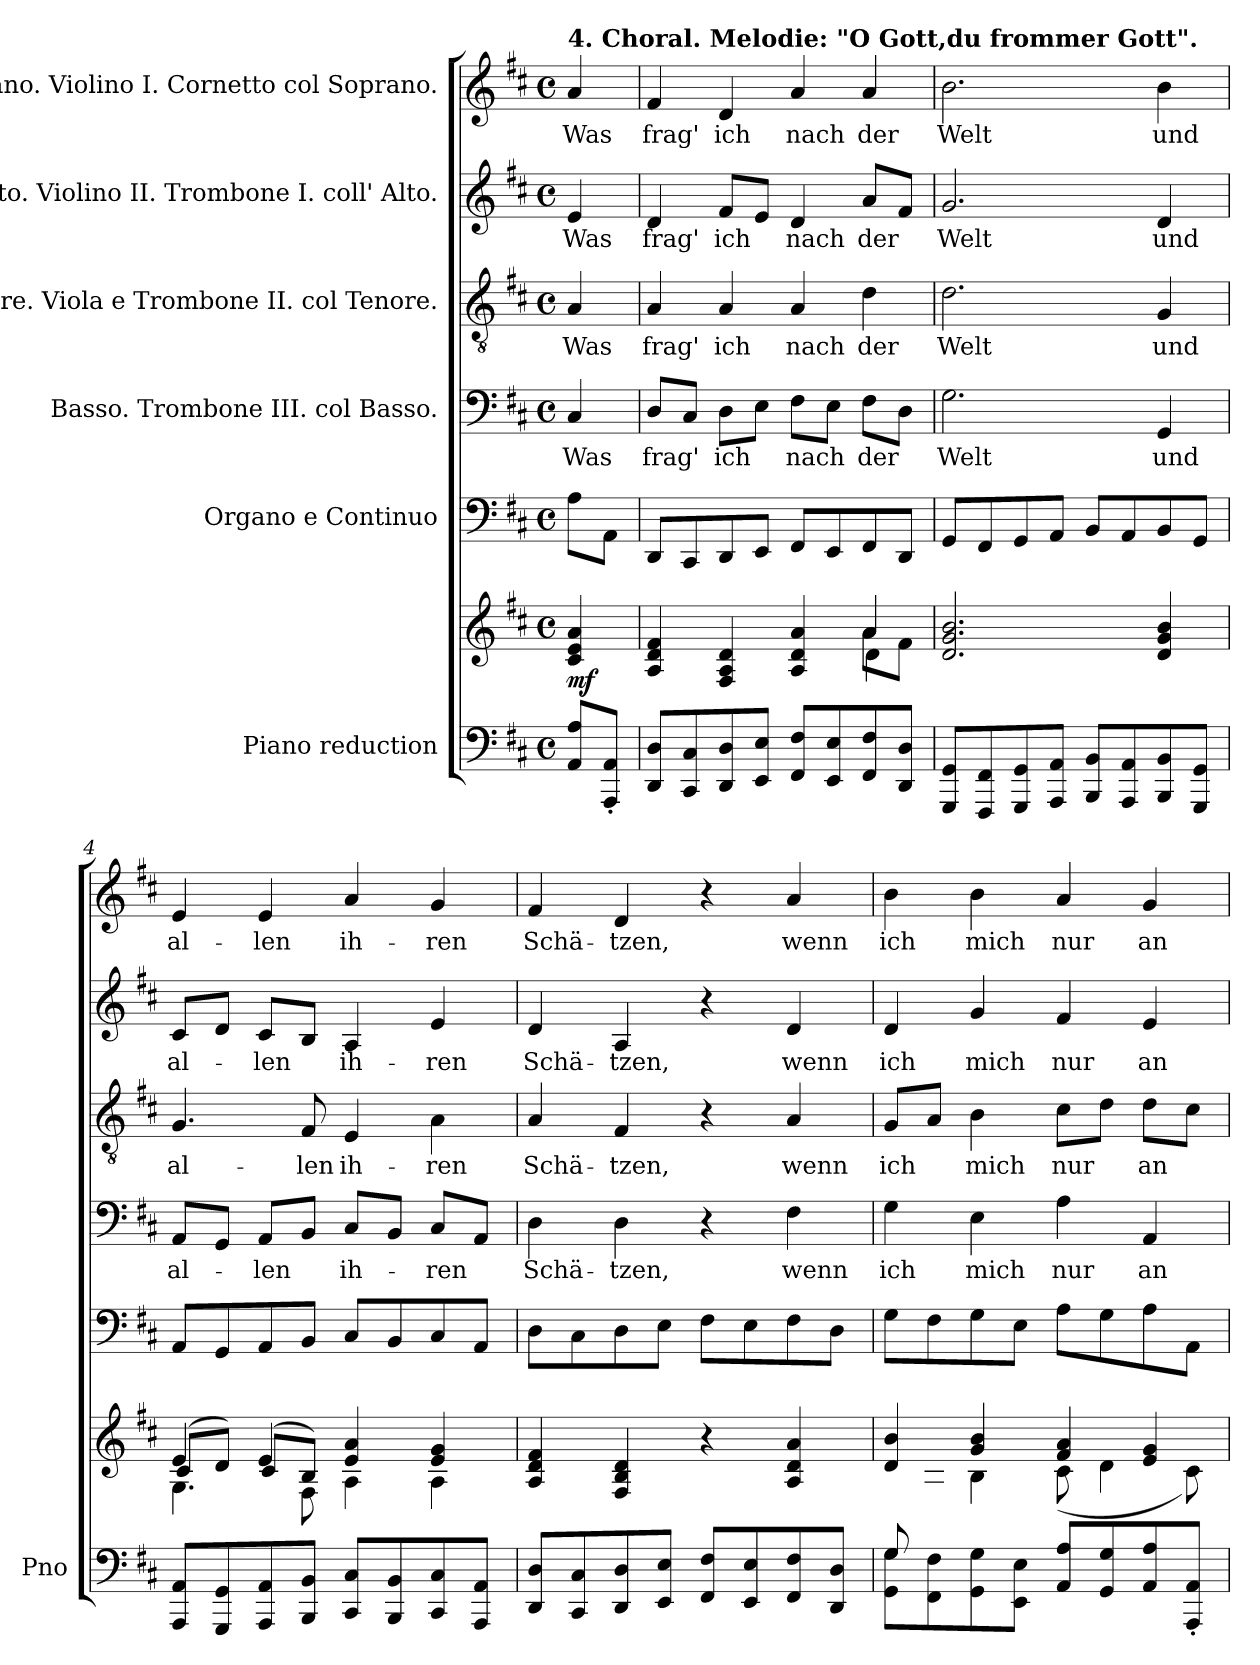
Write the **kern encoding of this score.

**kern	**kern	**dynam	**kern	**kern	**text	**kern	**text	**kern	**text	**kern	**text
*part6	*part6	*part6	*part5	*part4	*part4	*part3	*part3	*part2	*part2	*part1	*part1
*staff7	*staff6	*staff6/7	*staff5	*staff4	*staff4	*staff3	*staff3	*staff2	*staff2	*staff1	*staff1
*I"Piano reduction	*	*	*I"Organo e Continuo	*I"Basso. Trombone III. col Basso.	*	*I"Tenore. Viola e Trombone II. col Tenore.	*	*I"Alto. Violino II. Trombone I. coll' Alto.	*	*I"Soprano. Violino I. Cornetto col Soprano.	*
*I'Pno	*	*	*	*	*	*	*	*	*	*	*
*stria5	*stria5	*	*	*	*	*	*	*	*	*	*
*clefF4	*clefG2	*	*clefF4	*clefF4	*	*clefGv2	*	*clefG2	*	*clefG2	*
*k[f#c#]	*k[f#c#]	*	*k[f#c#]	*k[f#c#]	*	*k[f#c#]	*	*k[f#c#]	*	*k[f#c#]	*
*M4/4	*M4/4	*	*M4/4	*M4/4	*	*M4/4	*	*M4/4	*	*M4/4	*
*met(c)	*met(c)	*	*met(c)	*met(c)	*	*met(c)	*	*met(c)	*	*met(c)	*
=1	=1	=1	=1	=1	=1	=1	=1	=1	=1	=1	=1
!	!	!	!	!	!	!	!	!	!	!LO:TX:a:B:t=4. Choral. Melodie&colon; "O Gott,du frommer Gott".	!
!	!	!LO:DY:b	!	!	!LO:LY:b	!	!LO:LY:b	!	!LO:LY:b	!	!LO:LY:b
8AA/ 8A/L	4c#/ 4e/ 4a/	mf	8A\L	4C#/	Was	4A/	Was	4e/	Was	4a/	Was
8AAA/' 8AA/'J	.	.	8AA\J	.	.	.	.	.	.	.	.
=2	=2	=2	=2	=2	=2	=2	=2	=2	=2	=2	=2
*	*^	*	*	*	*	*	*	*	*	*	*
*	*	*^	*	*	*	*	*	*	*	*	*	*
!	!	!	!	!	!	!	!LO:LY:b	!	!LO:LY:b	!	!LO:LY:b	!	!LO:LY:b
8DD/ 8D/L	4A/ 4d/ 4f#/	2ryy	2ryy	.	8DD/L	8D/L	frag'	4A/	frag'	4d/	frag'	4f#/	frag'
8CC#/ 8C#/	.	.	.	.	8CC#/	8C#/J	.	.	.	.	.	.	.
!	!	!	!	!	!	!	!LO:LY:b	!	!LO:LY:b	!	!LO:LY:b	!	!LO:LY:b
8DD/ 8D/	4F#/ 4A/ 4d/	.	.	.	8DD/	8D\L	ich	4A/	ich	8f#/L	ich	4d/	ich
8EE/ 8E/J	.	.	.	.	8EE/J	8E\J	.	.	.	8e/J	.	.	.
!	!	!	!	!	!	!	!LO:LY:b	!	!LO:LY:b	!	!LO:LY:b	!	!LO:LY:b
8FF#/ 8F#/L	4A/ 4d/ 4a/	4ryy	4ryy	.	8FF#/L	8F#\L	nach	4A/	nach	4d/	nach	4a/	nach
8EE/ 8E/	.	.	.	.	8EE/	8E\J	.	.	.	.	.	.	.
!	!	!	!	!	!	!	!LO:LY:b	!	!LO:LY:b	!	!LO:LY:b	!	!LO:LY:b
8FF#/ 8F#/	4a/	8a\L	4d\	.	8FF#/	8F#\L	der	4d\	der	8a/L	der	4a/	der
8DD/ 8D/J	.	8f#\J	.	.	8DD/J	8D\J	.	.	.	8f#/J	.	.	.
*	*	*v	*v	*	*	*	*	*	*	*	*	*	*
=3	=3	=3	=3	=3	=3	=3	=3	=3	=3	=3	=3	=3
!	!	!	!	!	!	!LO:LY:b	!	!LO:LY:b	!	!LO:LY:b	!	!LO:LY:b
*	*v	*v	*	*	*	*	*	*	*	*	*	*
8GGG/ 8GG/L	2.d/ 2.g/ 2.b/	.	8GG/L	2.G\	Welt	2.d\	Welt	2.g/	Welt	2.b\	Welt
8FFF#/ 8FF#/	.	.	8FF#/	.	.	.	.	.	.	.	.
8GGG/ 8GG/	.	.	8GG/	.	.	.	.	.	.	.	.
8AAA/ 8AA/J	.	.	8AA/J	.	.	.	.	.	.	.	.
8BBB/ 8BB/L	.	.	8BB/L	.	.	.	.	.	.	.	.
8AAA/ 8AA/	.	.	8AA/	.	.	.	.	.	.	.	.
!	!	!	!	!	!LO:LY:b	!	!LO:LY:b	!	!LO:LY:b	!	!LO:LY:b
8BBB/ 8BB/	4d/ 4g/ 4b/	.	8BB/	4GG/	und	4G/	und	4d/	und	4b\	und
8GGG/ 8GG/J	.	.	8GG/J	.	.	.	.	.	.	.	.
=4	=4	=4	=4	=4	=4	=4	=4	=4	=4	=4	=4
*	*^	*	*	*	*	*	*	*	*	*	*
*	*	*^	*	*	*	*	*	*	*	*	*	*
!	!	!	!	!	!	!	!LO:LY:b	!	!LO:LY:b	!	!LO:LY:b	!	!LO:LY:b
8AAA/ 8AA/L	4e/	4.G\	(8c#/L	.	8AA/L	8AA/L	al-	4.G/	al-	8c#/L	al-	4e/	al-
8GGG/ 8GG/	.	.	8d/J)	.	8GG/	8GG/J	.	.	.	8d/J	.	.	.
!	!	!	!	!	!	!	!LO:LY:b	!	!	!	!LO:LY:b	!	!LO:LY:b
8AAA/ 8AA/	4e/	.	(8c#/L	.	8AA/	8AA/L	len	.	.	8c#/L	len	4e/	len
!	!	!	!	!	!	!	!	!	!LO:LY:b	!	!	!	!
8BBB/ 8BB/J	.	8F#\	8B/J)	.	8BB/J	8BB/J	.	8F#/	len	8B/J	.	.	.
!	!	!	!	!	!	!	!LO:LY:b	!	!LO:LY:b	!	!LO:LY:b	!	!LO:LY:b
8CC#/ 8C#/L	4e/ 4a/	4A\	2ryy	.	8C#/L	8C#/L	ih-	4E/	ih-	4A/	ih-	4a/	ih-
8BBB/ 8BB/	.	.	.	.	8BB/	8BB/J	.	.	.	.	.	.	.
!	!	!	!	!	!	!	!LO:LY:b	!	!LO:LY:b	!	!LO:LY:b	!	!LO:LY:b
8CC#/ 8C#/	4e/ 4g/	4A\	.	.	8C#/	8C#/L	ren	4A\	ren	4e/	ren	4g/	ren
8AAA/ 8AA/J	.	.	.	.	8AA/J	8AA/J	.	.	.	.	.	.	.
*	*v	*v	*v	*	*	*	*	*	*	*	*	*	*
=5	=5	=5	=5	=5	=5	=5	=5	=5	=5	=5	=5
!	!	!	!	!	!LO:LY:b	!	!LO:LY:b	!	!LO:LY:b	!	!LO:LY:b
8DD/ 8D/L	4A/ 4d/ 4f#/	.	8D\L	4D\	Schä-	4A/	Schä-	4d/	Schä-	4f#/	Schä-
8CC#/ 8C#/	.	.	8C#\	.	.	.	.	.	.	.	.
!	!	!	!	!	!LO:LY:b	!	!LO:LY:b	!	!LO:LY:b	!	!LO:LY:b
8DD/ 8D/	4F#/ 4B/ 4d/	.	8D\	4D\	tzen,	4F#/	tzen,	4A/	tzen,	4d/	tzen,
8EE/ 8E/J	.	.	8E\J	.	.	.	.	.	.	.	.
8FF#/ 8F#/L	4r	.	8F#\L	4r	.	4r	.	4r	.	4r	.
8EE/ 8E/	.	.	8E\	.	.	.	.	.	.	.	.
!	!	!	!	!	!LO:LY:b	!	!LO:LY:b	!	!LO:LY:b	!	!LO:LY:b
8FF#/ 8F#/	4A/ 4d/ 4a/	.	8F#\	4F#\	wenn	4A/	wenn	4d/	wenn	4a/	wenn
8DD/ 8D/J	.	.	8D\J	.	.	.	.	.	.	.	.
!!LO:LB:g=z
=6	=6	=6	=6	=6	=6	=6	=6	=6	=6	=6	=6
*^	*^	*	*	*	*	*	*	*	*	*	*
!	!	!	!	!	!	!	!LO:LY:b	!	!LO:LY:b	!	!LO:LY:b	!	!LO:LY:b
8G/L	8GG\ 8G\L	4d/ 4b/	8ryy	.	8G\L	4G\	ich	8G/L	ich	4d/	ich	4b\	ich
2..ryy	8FF#\ 8F#\	.	8A\J	.	8F#\	.	.	8A/J	.	.	.	.	.
!	!	!	!	!	!	!	!LO:LY:b	!	!LO:LY:b	!	!LO:LY:b	!	!LO:LY:b
.	8GG\ 8G\	4g/ 4b/	4B\	.	8G\	4E\	mich	4B\	mich	4g/	mich	4b\	mich
.	8EE\ 8E\J	.	.	.	8E\J	.	.	.	.	.	.	.	.
!	!	!	!	!	!	!	!LO:LY:b	!	!LO:LY:b	!	!LO:LY:b	!	!LO:LY:b
.	8AA/ 8A/L	4f#/ 4a/	(8c#\	.	8A\L	4A\	nur	8c#\L	nur	4f#/	nur	4a/	nur
.	8GG/ 8G/	.	4d\	.	8G\	.	.	8d\J	.	.	.	.	.
!	!	!	!	!	!	!	!LO:LY:b	!	!LO:LY:b	!	!LO:LY:b	!	!LO:LY:b
.	8AA/ 8A/	4e/ 4g/	.	.	8A\	4AA/	an	8d\L	an	4e/	an	4g/	an
.	8AAA/' 8AA/'J	.	8c#\)	.	8AA\J	.	.	8c#\J	.	.	.	.	.
*v	*v	*	*	*	*	*	*	*	*	*	*	*	*
*	*v	*v	*	*	*	*	*	*	*	*	*	*
=	=	=	=	=	=	=	=	=	=	=	=
*-	*-	*-	*-	*-	*-	*-	*-	*-	*-	*-	*-
